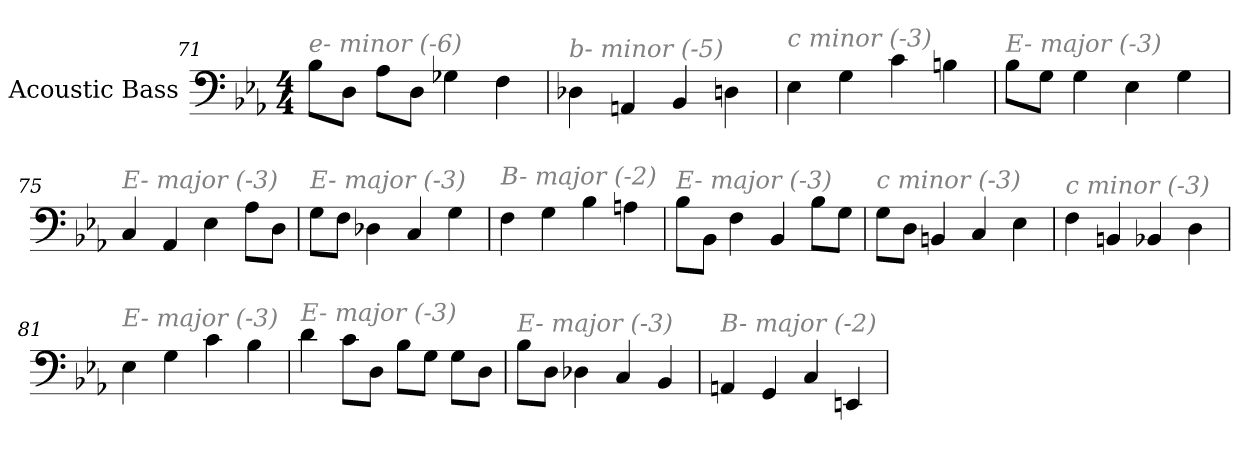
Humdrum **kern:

**kern
*part1
*staff1
*I"Acoustic Bass
*clefF4
*ITrd7c12
*k[b-e-a-]
*E-:
*M4/4
=71
!LO:TX:i:color=#808080:t=e- minor (-6)
8BB-L
8DDJ
8AA-L
8DDJ
4GG-X
4FF
=72
!LO:TX:i:color=#808080:t=b- minor (-5)
4DD-X
4AAAn
4BBB-
4DDn
=73
!LO:TX:i:color=#808080:t=c minor (-3)
4EE-
4GG
4C
4BBn
=74
!LO:TX:i:color=#808080:t=E- major (-3)
8BB-L
8GGJ
4GG
4EE-
4GG
=75
!LO:TX:i:color=#808080:t=E- major (-3)
4CC
4AAA-
4EE-
8AA-L
8DDJ
=76
!LO:TX:i:color=#808080:t=E- major (-3)
8GGL
8FFJ
4DD-X
4CC
4GG
=77
!LO:TX:i:color=#808080:t=B- major (-2)
4FF
4GG
4BB-
4AAn
=78
!LO:TX:i:color=#808080:t=E- major (-3)
8BB-L
8BBB-J
4FF
4BBB-
8BB-L
8GGJ
=79
!LO:TX:i:color=#808080:t=c minor (-3)
8GGL
8DDJ
4BBBn
4CC
4EE-
=80
!LO:TX:i:color=#808080:t=c minor (-3)
4FF
4BBBn
4BBB-X
4DD
=81
!LO:TX:i:color=#808080:t=E- major (-3)
4EE-
4GG
4C
4BB-
=82
!LO:TX:i:color=#808080:t=E- major (-3)
4D
8CL
8DDJ
8BB-L
8GGJ
8GGL
8DDJ
=83
!LO:TX:i:color=#808080:t=E- major (-3)
8BB-L
8DDJ
4DD-X
4CC
4BBB-
=84
!LO:TX:i:color=#808080:t=B- major (-2)
4AAAn
4GGG
4CC
4EEEn
=
*-
